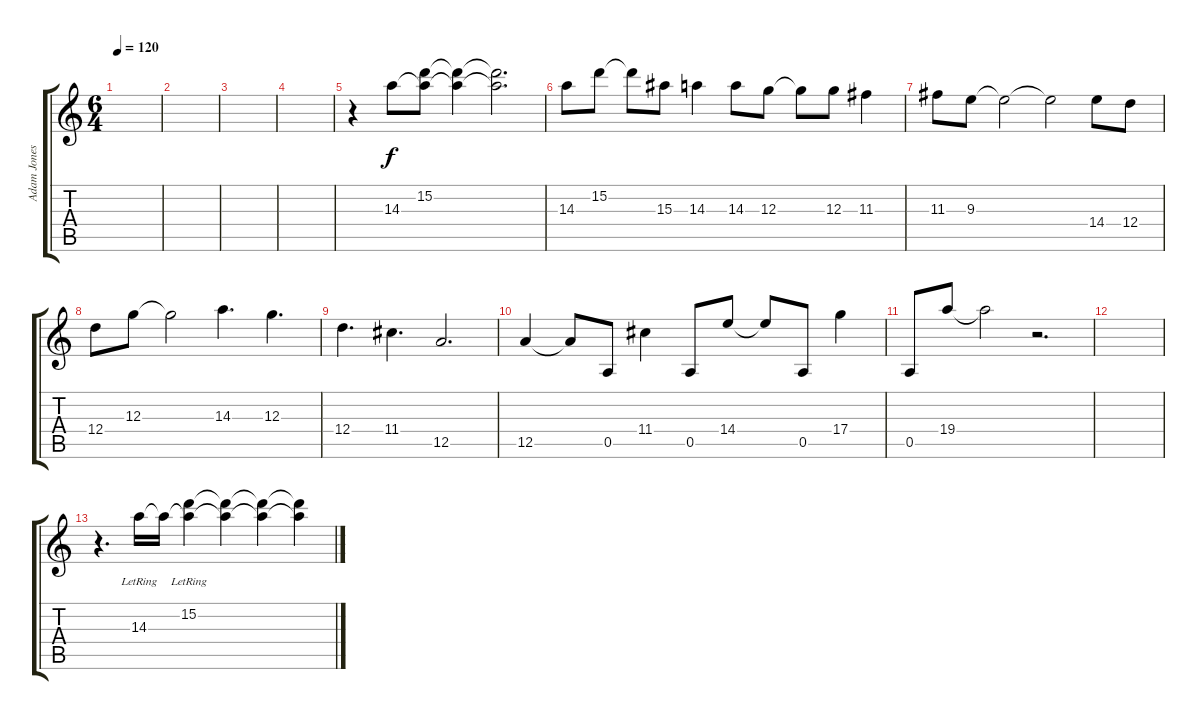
\track ("Adam Jones" "Adam Jones") {instrument overdrivenguitar}
\staff {score tabs}
\tuning (E4 B3 G3 D3 A2 D2) {hide}
\ts (6 4)
\tempo 120
\clef g2
\ks c
|
|
|
|
r.4 14.3.8 (15.2 14.3{t}).8 (15.2{t} 14.3{t}).4 (15.2{t} 14.3{t}).2{d} |
14.3.8 15.2.8 15.2{t}.8 15.3.8 14.3.4 14.3.8 12.3.8 12.3{t}.8 12.3.8 11.3.4 |
11.3.8 9.3.8 9.3{t}.2 9.3{t}.2 14.4.8 12.4.8 |
12.4.8 12.3.8 12.3{t}.2 14.3.4{d} 12.3.4{d} |
12.4.4{d} 11.4.4{d} 12.5.2{d} |
12.5.4 12.5{t}.8 0.5.8 11.4.4 0.5.8 14.4.8 14.4{t}.8 0.5.8 17.4.4 |
0.5.8 19.4.8 19.4{t}.2 r.2{d} |
|
r.4{d} 14.3{lr}.16 14.3{t}.16 (15.2{lr} 14.3{t}).4 (15.2{t} 14.3{t}).4 (15.2{t} 14.3{t}).4 (15.2{t} 14.3{t}).4
